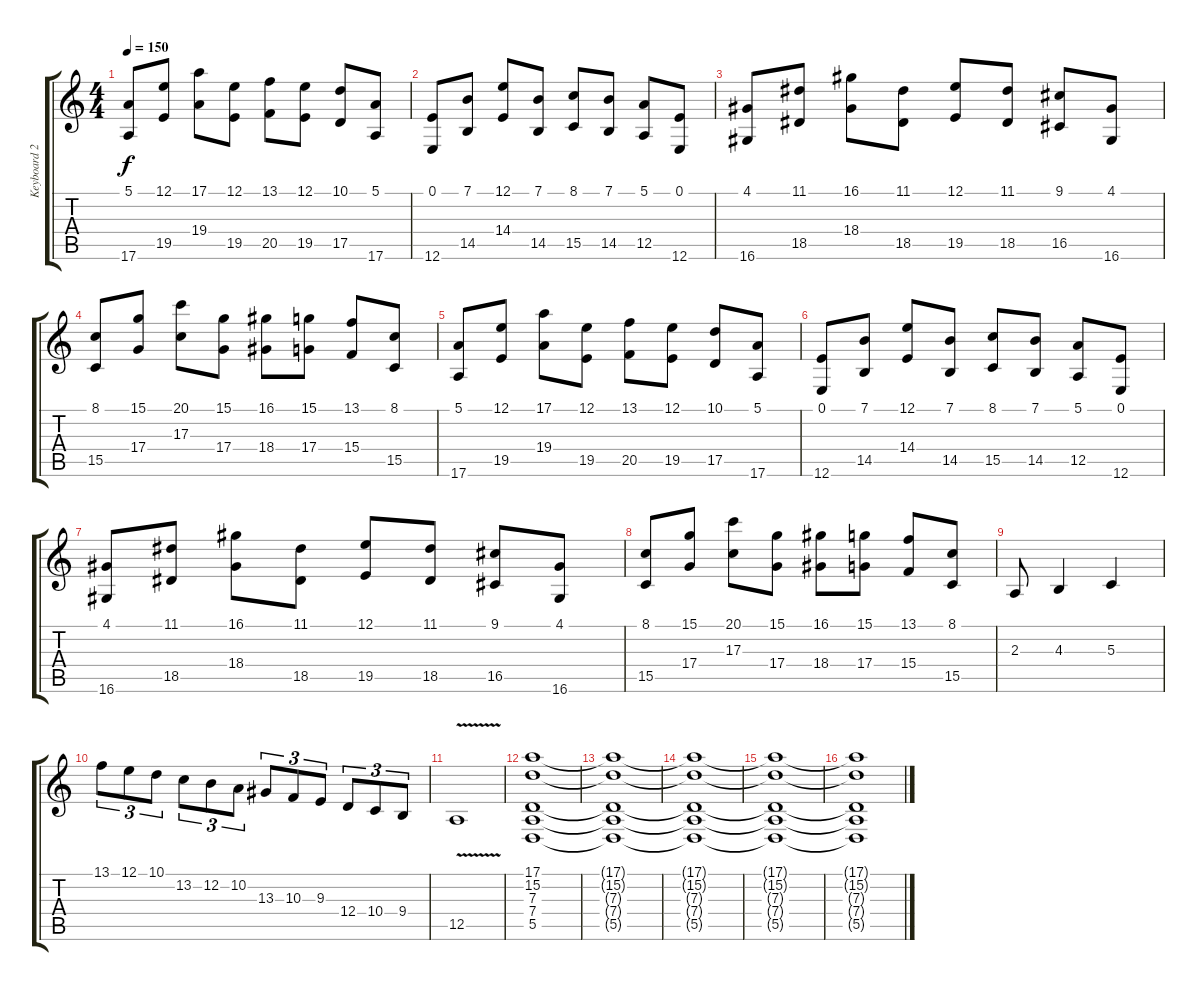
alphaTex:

\track ("Keyboard 2" "Keyboard 2") {instrument stringensemble1}
\staff {score tabs}
\tuning (E4 B3 G3 D3 A2 E2) {hide}
\ts (4 4)
\tempo 150
\clef g2
\ks aminor
(5.1 17.6).8{dy f} (12.1 19.5).8 (17.1 19.4).8 (12.1 19.5).8 (13.1 20.5).8 (12.1 19.5).8 (10.1 17.5).8 (5.1 17.6).8 |
(0.1 12.6).8 (7.1 14.5).8 (12.1 14.4).8 (7.1 14.5).8 (8.1 15.5).8 (7.1 14.5).8 (5.1 12.5).8 (0.1 12.6).8 |
(4.1 16.6).8 (11.1 18.5).8 (16.1 18.4).8 (11.1 18.5).8 (12.1 19.5).8 (11.1 18.5).8 (9.1 16.5).8 (4.1 16.6).8 |
(8.1 15.5).8 (15.1 17.4).8 (20.1 17.3).8 (15.1 17.4).8 (16.1 18.4).8 (15.1 17.4).8 (13.1 15.4).8 (8.1 15.5).8 |
(5.1 17.6).8 (12.1 19.5).8 (17.1 19.4).8 (12.1 19.5).8 (13.1 20.5).8 (12.1 19.5).8 (10.1 17.5).8 (5.1 17.6).8 |
(0.1 12.6).8 (7.1 14.5).8 (12.1 14.4).8 (7.1 14.5).8 (8.1 15.5).8 (7.1 14.5).8 (5.1 12.5).8 (0.1 12.6).8 |
(4.1 16.6).8 (11.1 18.5).8 (16.1 18.4).8 (11.1 18.5).8 (12.1 19.5).8 (11.1 18.5).8 (9.1 16.5).8 (4.1 16.6).8 |
(8.1 15.5).8 (15.1 17.4).8 (20.1 17.3).8 (15.1 17.4).8 (16.1 18.4).8 (15.1 17.4).8 (13.1 15.4).8 (8.1 15.5).8 |
2.3.8 4.3.4 5.3.4 |
13.1.8{tu (3 2)} 12.1.8{tu (3 2)} 10.1.8{tu (3 2)} 13.2.8{tu (3 2)} 12.2.8{tu (3 2)} 10.2.8{tu (3 2)} 13.3.8{tu (3 2)} 10.3.8{tu (3 2)} 9.3.8{tu (3 2)} 12.4.8{tu (3 2)} 10.4.8{tu (3 2)} 9.4.8{tu (3 2)} |
12.5{v}.1 |
(17.1 15.2 7.3 7.4 5.5).1{volume 5} |
(17.1{t} 15.2{t} 7.3{t} 7.4{t} 5.5{t}).1 |
(17.1{t} 15.2{t} 7.3{t} 7.4{t} 5.5{t}).1 |
(17.1{t} 15.2{t} 7.3{t} 7.4{t} 5.5{t}).1 |
(17.1{t} 15.2{t} 7.3{t} 7.4{t} 5.5{t}).1
